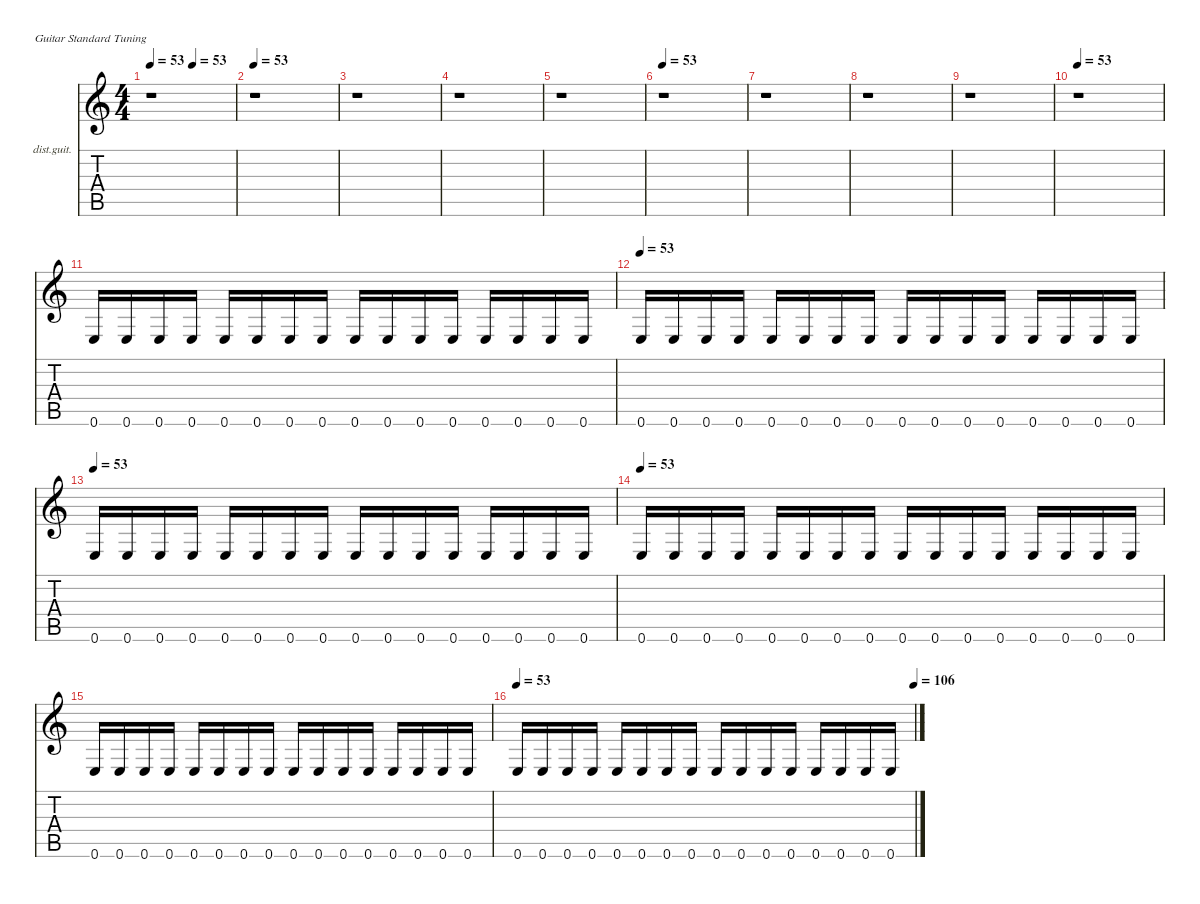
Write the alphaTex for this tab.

\defaultSystemsLayout 4
\hideDynamics
\bracketExtendMode nobrackets
\firstSystemTrackNameOrientation horizontal
\otherSystemsTrackNameOrientation horizontal
\track ("Kirk Hammet" "dist.guit.") {instrument distortionguitar}
\staff {score tabs}
\tuning (E4 B3 G3 D3 A2 E2)
\ts (4 4)
\tempo 53
\tempo (53 0.5)
\clef g2
\ks c
r.1{dy f instrument distortionguitar beam Down} |
\tempo 53
r.1{beam Down} |
r.1{beam Down} |
r.1{beam Down} |
r.1{beam Down} |
\tempo 53
r.1{beam Down} |
r.1{beam Down} |
r.1{beam Down} |
r.1{beam Down} |
\tempo 53
r.1{beam Down} |
0.6.16{beam Up} 0.6.16{beam Up} 0.6.16{beam Up} 0.6.16{beam Up} 0.6.16{beam Up} 0.6.16{beam Up} 0.6.16{beam Up} 0.6.16{beam Up} 0.6.16{beam Up} 0.6.16{beam Up} 0.6.16{beam Up} 0.6.16{beam Up} 0.6.16{beam Up} 0.6.16{beam Up} 0.6.16{beam Up} 0.6.16{beam Up} |
\tempo 53
0.6.16{beam Up} 0.6.16{beam Up} 0.6.16{beam Up} 0.6.16{beam Up} 0.6.16{beam Up} 0.6.16{beam Up} 0.6.16{beam Up} 0.6.16{beam Up} 0.6.16{beam Up} 0.6.16{beam Up} 0.6.16{beam Up} 0.6.16{beam Up} 0.6.16{beam Up} 0.6.16{beam Up} 0.6.16{beam Up} 0.6.16{beam Up} |
\tempo 53
0.6.16{beam Up} 0.6.16{beam Up} 0.6.16{beam Up} 0.6.16{beam Up} 0.6.16{beam Up} 0.6.16{beam Up} 0.6.16{beam Up} 0.6.16{beam Up} 0.6.16{beam Up} 0.6.16{beam Up} 0.6.16{beam Up} 0.6.16{beam Up} 0.6.16{beam Up} 0.6.16{beam Up} 0.6.16{beam Up} 0.6.16{beam Up} |
\tempo 53
0.6.16{beam Up} 0.6.16{beam Up} 0.6.16{beam Up} 0.6.16{beam Up} 0.6.16{beam Up} 0.6.16{beam Up} 0.6.16{beam Up} 0.6.16{beam Up} 0.6.16{beam Up} 0.6.16{beam Up} 0.6.16{beam Up} 0.6.16{beam Up} 0.6.16{beam Up} 0.6.16{beam Up} 0.6.16{beam Up} 0.6.16{beam Up} |
0.6.16{beam Up} 0.6.16{beam Up} 0.6.16{beam Up} 0.6.16{beam Up} 0.6.16{beam Up} 0.6.16{beam Up} 0.6.16{beam Up} 0.6.16{beam Up} 0.6.16{beam Up} 0.6.16{beam Up} 0.6.16{beam Up} 0.6.16{beam Up} 0.6.16{beam Up} 0.6.16{beam Up} 0.6.16{beam Up} 0.6.16{beam Up} |
\tempo 53
\tempo (106 1)
0.6.16{beam Up} 0.6.16{beam Up} 0.6.16{beam Up} 0.6.16{beam Up} 0.6.16{beam Up} 0.6.16{beam Up} 0.6.16{beam Up} 0.6.16{beam Up} 0.6.16{beam Up} 0.6.16{beam Up} 0.6.16{beam Up} 0.6.16{beam Up} 0.6.16{beam Up} 0.6.16{beam Up} 0.6.16{beam Up} 0.6.16{beam Up}
